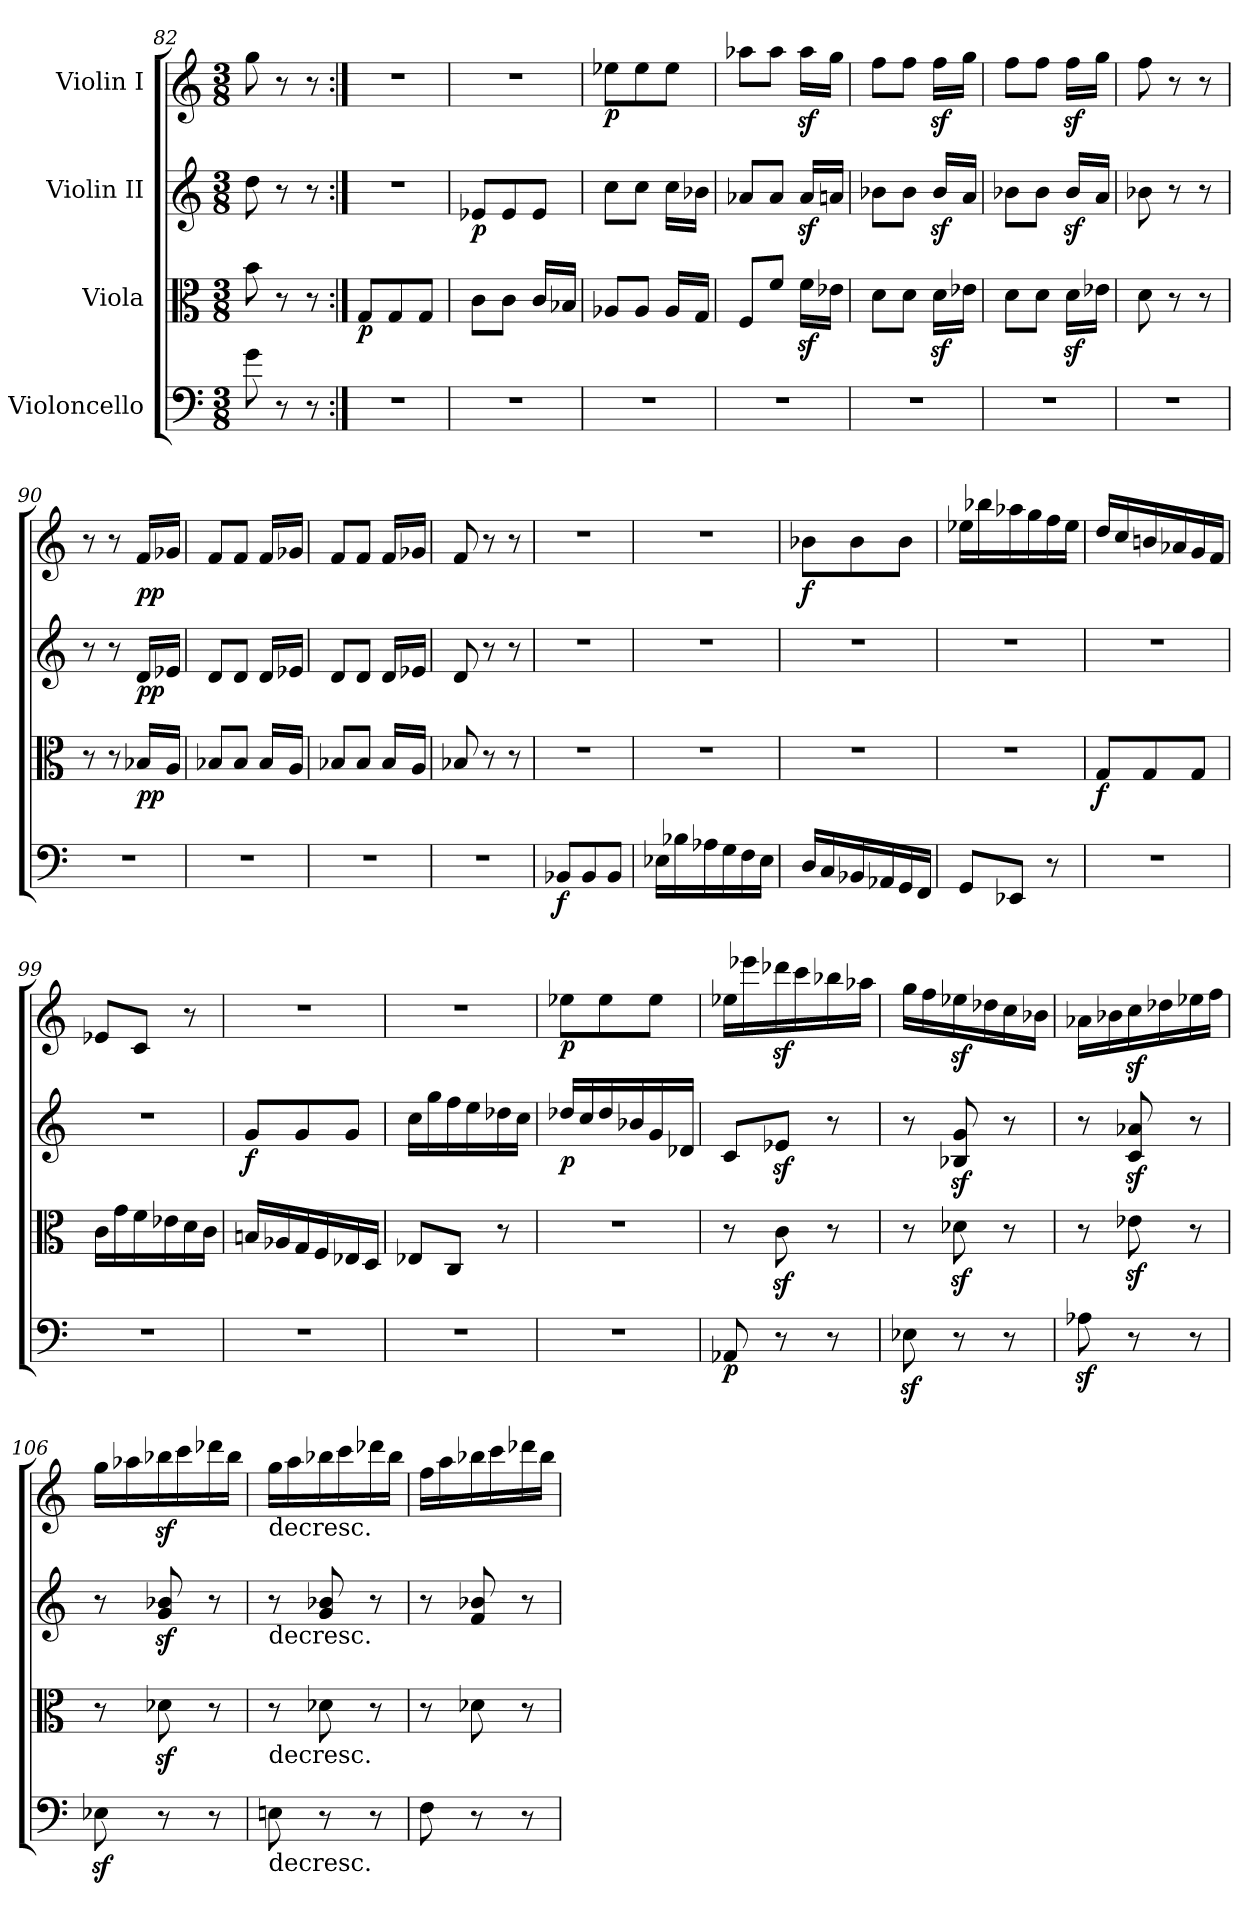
**kern	**dynam	**kern	**dynam	**kern	**dynam	**kern	**dynam
*part4	*part4	*part3	*part3	*part2	*part2	*part1	*part1
*staff4	*staff4	*staff3	*staff3	*staff2	*staff2	*staff1	*staff1
*I"Violoncello	*	*I"Viola	*	*I"Violin II	*	*I"Violin I	*
*clefF4	*	*clefC3	*	*clefG2	*	*clefG2	*
*k[]	*	*k[]	*	*k[]	*	*k[]	*
*M3/8	*	*M3/8	*	*M3/8	*	*M3/8	*
=82	=82	=82	=82	=82	=82	=82	=82
8g\	.	8b\	.	8dd\	.	8gg\	.
8r	.	8r	.	8r	.	8r	.
8r	.	8r	.	8r	.	8r	.
=83:|!	=83:|!	=83:|!	=83:|!	=83:|!	=83:|!	=83:|!	=83:|!
!	!	!	!LO:DY:b	!	!	!	!
4.r	.	8G/L	p	4.r	.	4.r	.
.	.	8G/	.	.	.	.	.
.	.	8G/J	.	.	.	.	.
!!LO:PB:g=z
=84	=84	=84	=84	=84	=84	=84	=84
!	!	!	!	!	!LO:DY:b	!	!
4.r	.	8c\L	.	8e-X/L	p	4.r	.
.	.	8c\J	.	8e-/	.	.	.
.	.	16c/LL	.	8e-/J	.	.	.
.	.	16B-X/JJ	.	.	.	.	.
!!LO:PB:g=z
=85	=85	=85	=85	=85	=85	=85	=85
!	!	!	!	!	!	!	!LO:DY:b
4.r	.	8A-X/L	.	8cc\L	.	8ee-X\L	p
.	.	8A-/J	.	8cc\J	.	8ee-\	.
.	.	16A-/LL	.	16cc\LL	.	8ee-\J	.
.	.	16G/JJ	.	16b-X\JJ	.	.	.
=86	=86	=86	=86	=86	=86	=86	=86
4.r	.	8F/L	.	8a-X/L	.	8aa-X\L	.
.	.	8f/J	.	8a-/J	.	8aa-\J	.
.	.	16fz<\LL	.	16a-z</LL	.	16aa-z<\LL	.
.	.	16e-X\JJ	.	16an/JJ	.	16gg\JJ	.
=87	=87	=87	=87	=87	=87	=87	=87
4.r	.	8d\L	.	8b-X\L	.	8ff\L	.
.	.	8d\J	.	8b-\J	.	8ff\J	.
.	.	16dz<\LL	.	16b-z</LL	.	16ffz<\LL	.
.	.	16e-X\JJ	.	16a/JJ	.	16gg\JJ	.
=88	=88	=88	=88	=88	=88	=88	=88
4.r	.	8d\L	.	8b-X\L	.	8ff\L	.
.	.	8d\J	.	8b-\J	.	8ff\J	.
.	.	16dz<\LL	.	16b-z</LL	.	16ffz<\LL	.
.	.	16e-X\JJ	.	16a/JJ	.	16gg\JJ	.
=89	=89	=89	=89	=89	=89	=89	=89
4.r	.	8d\	.	8b-X\	.	8ff\	.
.	.	8r	.	8r	.	8r	.
.	.	8r	.	8r	.	8r	.
=90	=90	=90	=90	=90	=90	=90	=90
4.r	.	8r	.	8r	.	8r	.
.	.	8r	.	8r	.	8r	.
!	!	!	!LO:DY:b	!	!LO:DY:b	!	!LO:DY:b
.	.	16B-X/LL	pp	16d/LL	pp	16f/LL	pp
.	.	16A/JJ	.	16e-X/JJ	.	16g-X/JJ	.
!!LO:LB:g=z
=91	=91	=91	=91	=91	=91	=91	=91
4.r	.	8B-X/L	.	8d/L	.	8f/L	.
.	.	8B-/J	.	8d/J	.	8f/J	.
.	.	16B-/LL	.	16d/LL	.	16f/LL	.
.	.	16A/JJ	.	16e-X/JJ	.	16g-X/JJ	.
!!LO:PB:g=z
=92	=92	=92	=92	=92	=92	=92	=92
4.r	.	8B-X/L	.	8d/L	.	8f/L	.
.	.	8B-/J	.	8d/J	.	8f/J	.
.	.	16B-/LL	.	16d/LL	.	16f/LL	.
.	.	16A/JJ	.	16e-X/JJ	.	16g-X/JJ	.
=93	=93	=93	=93	=93	=93	=93	=93
4.r	.	8B-X/	.	8d/	.	8f/	.
.	.	8r	.	8r	.	8r	.
.	.	8r	.	8r	.	8r	.
=94	=94	=94	=94	=94	=94	=94	=94
!	!LO:DY:b	!	!	!	!	!	!
8BB-X/L	f	4.r	.	4.r	.	4.r	.
8BB-/	.	.	.	.	.	.	.
8BB-/J	.	.	.	.	.	.	.
=95	=95	=95	=95	=95	=95	=95	=95
16E-X\LL	.	4.r	.	4.r	.	4.r	.
16B-X\	.	.	.	.	.	.	.
16A-X\	.	.	.	.	.	.	.
16G\	.	.	.	.	.	.	.
16F\	.	.	.	.	.	.	.
16E-\JJ	.	.	.	.	.	.	.
=96	=96	=96	=96	=96	=96	=96	=96
!	!	!	!	!	!	!	!LO:DY:b
16D/LL	.	4.r	.	4.r	.	8b-X\L	f
16C/	.	.	.	.	.	.	.
16BB-X/	.	.	.	.	.	8b-\	.
16AA-X/	.	.	.	.	.	.	.
16GG/	.	.	.	.	.	8b-\J	.
16FF/JJ	.	.	.	.	.	.	.
=97	=97	=97	=97	=97	=97	=97	=97
8GG/L	.	4.r	.	4.r	.	16ee-X\LL	.
.	.	.	.	.	.	16bb-X\	.
8EE-X/J	.	.	.	.	.	16aa-X\	.
.	.	.	.	.	.	16gg\	.
8r	.	.	.	.	.	16ff\	.
.	.	.	.	.	.	16ee-\JJ	.
!!LO:LB:g=z
=98	=98	=98	=98	=98	=98	=98	=98
!	!	!	!LO:DY:b	!	!	!	!
4.r	.	8G/L	f	4.r	.	16dd/LL	.
.	.	.	.	.	.	16cc/	.
.	.	8G/	.	.	.	16bn/	.
.	.	.	.	.	.	16a-X/	.
.	.	8G/J	.	.	.	16g/	.
.	.	.	.	.	.	16f/JJ	.
=99	=99	=99	=99	=99	=99	=99	=99
4.r	.	16c\LL	.	4.r	.	8e-X/L	.
.	.	16g\	.	.	.	.	.
.	.	16f\	.	.	.	8c/J	.
.	.	16e-X\	.	.	.	.	.
.	.	16d\	.	.	.	8r	.
.	.	16c\JJ	.	.	.	.	.
=100	=100	=100	=100	=100	=100	=100	=100
!	!	!	!	!	!LO:DY:b	!	!
4.r	.	16Bn/LL	.	8g/L	f	4.r	.
.	.	16A-X/	.	.	.	.	.
.	.	16G/	.	8g/	.	.	.
.	.	16F/	.	.	.	.	.
.	.	16E-X/	.	8g/J	.	.	.
.	.	16D/JJ	.	.	.	.	.
=101	=101	=101	=101	=101	=101	=101	=101
4.r	.	8E-X/L	.	16cc\LL	.	4.r	.
.	.	.	.	16gg\	.	.	.
.	.	8C/J	.	16ff\	.	.	.
.	.	.	.	16ee\	.	.	.
.	.	8r	.	16dd-X\	.	.	.
.	.	.	.	16cc\JJ	.	.	.
=102	=102	=102	=102	=102	=102	=102	=102
!	!	!	!	!	!LO:DY:b	!	!LO:DY:b
4.r	.	4.r	.	16dd-X/LL	p	8ee-X\L	p
.	.	.	.	16cc/	.	.	.
.	.	.	.	16dd-/	.	8ee-\	.
.	.	.	.	16b-X/	.	.	.
.	.	.	.	16g/	.	8ee-\J	.
.	.	.	.	16d-X/JJ	.	.	.
!!LO:PB:g=z
=103	=103	=103	=103	=103	=103	=103	=103
!	!LO:DY:b	!	!	!	!	!	!
8AA-X/	p	8r	.	8c/L	.	16ee-X\LL	.
.	.	.	.	.	.	16eee-X\	.
8r	.	8cz<\	.	8e-Xz</J	.	16ddd-Xz<\	.
.	.	.	.	.	.	16ccc\	.
8r	.	8r	.	8r	.	16bb-X\	.
.	.	.	.	.	.	16aa-X\JJ	.
=104	=104	=104	=104	=104	=104	=104	=104
8E-Xz<\	.	8r	.	8r	.	16gg\LL	.
.	.	.	.	.	.	16ff\	.
8r	.	8d-Xz<\	.	8B-X/z< 8g/z<	.	16ee-Xz<\	.
.	.	.	.	.	.	16dd-X\	.
8r	.	8r	.	8r	.	16cc\	.
.	.	.	.	.	.	16b-X\JJ	.
=105	=105	=105	=105	=105	=105	=105	=105
8A-Xz<\	.	8r	.	8r	.	16a-X\LL	.
.	.	.	.	.	.	16b-X\	.
8r	.	8e-Xz<\	.	8c/z< 8a-X/z<	.	16ccz<\	.
.	.	.	.	.	.	16dd-X\	.
8r	.	8r	.	8r	.	16ee-X\	.
.	.	.	.	.	.	16ff\JJ	.
=106	=106	=106	=106	=106	=106	=106	=106
8E-Xz<\	.	8r	.	8r	.	16gg\LL	.
.	.	.	.	.	.	16aa-X\	.
8r	.	8d-Xz<\	.	8g/z< 8b-X/z<	.	16bb-Xz<\	.
.	.	.	.	.	.	16ccc\	.
8r	.	8r	.	8r	.	16ddd-X\	.
.	.	.	.	.	.	16bb-\JJ	.
!!LO:LB:g=z
=107	=107	=107	=107	=107	=107	=107	=107
!	!	!	!	!	!	!LO:TX:b:t=decresc.	!
!	!	!	!	!LO:TX:b:t=decresc.	!	!	!
!	!	!LO:TX:b:t=decresc.	!	!	!	!	!
!LO:TX:b:t=decresc.	!	!	!	!	!	!	!
8En\	.	8r	.	8r	.	16gg\LL	.
.	.	.	.	.	.	16aa\	.
8r	.	8d-X\	.	8g/ 8b-X/	.	16bb-X\	.
.	.	.	.	.	.	16ccc\	.
8r	.	8r	.	8r	.	16ddd-X\	.
.	.	.	.	.	.	16bb-\JJ	.
=108	=108	=108	=108	=108	=108	=108	=108
8F\	.	8r	.	8r	.	16ff\LL	.
.	.	.	.	.	.	16aa\	.
8r	.	8d-X\	.	8f/ 8b-X/	.	16bb-X\	.
.	.	.	.	.	.	16ccc\	.
8r	.	8r	.	8r	.	16ddd-X\	.
.	.	.	.	.	.	16bb-\JJ	.
=	=	=	=	=	=	=	=
*-	*-	*-	*-	*-	*-	*-	*-
